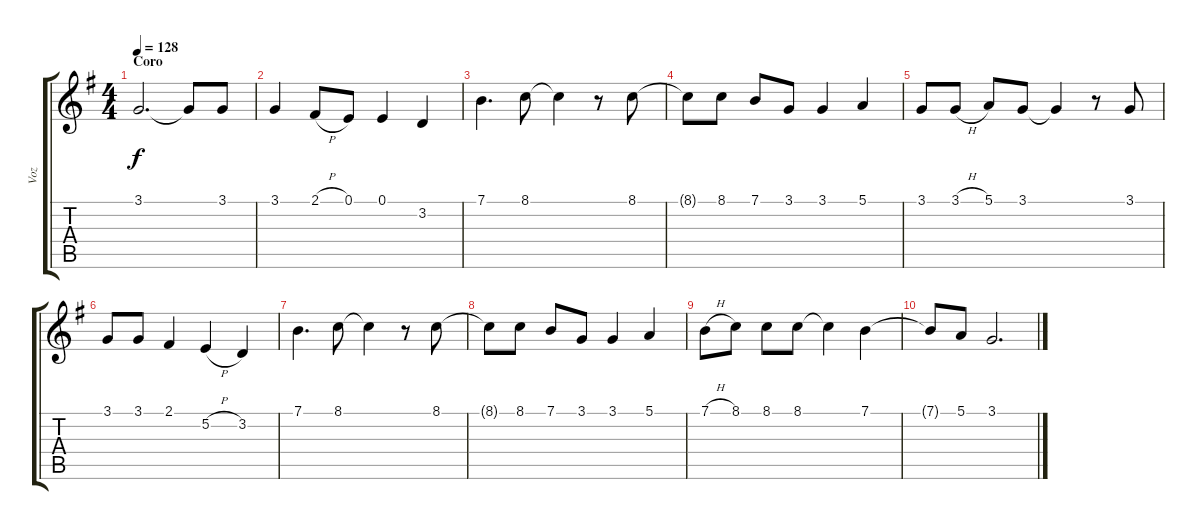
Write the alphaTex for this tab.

\track ("Voz" "Voz") {instrument cello}
\staff {score tabs}
\tuning (E4 B3 G3 D3 A2 E2) {hide}
\ts (4 4)
\section ("" "Coro")
\tempo 128
\clef g2
\ks g
3.1.2{d dy f} 3.1{t}.8 3.1.8 |
3.1.4 2.1{h}.8 0.1.8 0.1.4 3.2.4 |
7.1.4{d} 8.1.8 8.1{t}.4 r.8 8.1.8 |
8.1{t}.8 8.1.8 7.1.8 3.1.8 3.1.4 5.1.4 |
3.1.8 3.1{h}.8 5.1.8 3.1.8 3.1{t}.4 r.8 3.1.8 |
3.1.8 3.1.8 2.1.4 5.2{h}.4 3.2.4 |
7.1.4{d} 8.1.8 8.1{t}.4 r.8 8.1.8 |
8.1{t}.8 8.1.8 7.1.8 3.1.8 3.1.4 5.1.4 |
7.1{h}.8 8.1.8 8.1.8 8.1.8 8.1{t}.4 7.1.4 |
7.1{t}.8 5.1.8 3.1.2{d}
